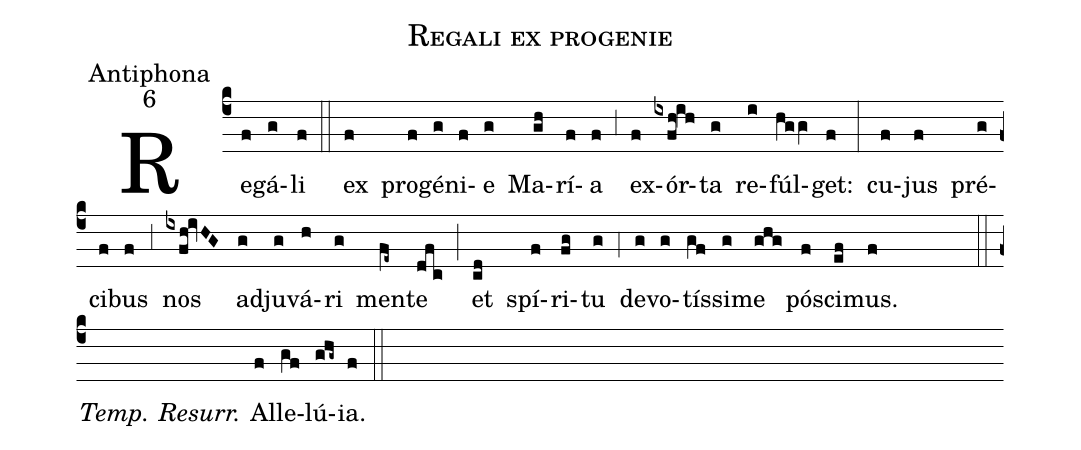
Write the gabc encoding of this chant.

name:Regali ex progenie;
office-part:Antiphona;
mode:6;
%%
(c4) Re(f)gá(g)li(f) (::) ex(f) pro(f)gé(g)ni(f)e(g) Ma(gh)rí(f)a(f) (;3) ex(f)ór(ixfh!ih)ta(g) re(i)fúl(hg/gV)get:(f) (:) cu(f)jus(f) pré(g)ci(f)bus(f) (;3) nos(ixfh!ivHG) ad(g)ju(g)vá(h)ri(g) men(fe~)te(dfc) (;) et(cd) spí(f)ri(fg)tu(g) (;4) de(g)vo(g)tís(gf)si(g)me(ghg) pó(f)sci(ef)mus.(f) (::) <i>Temp. Resurr.</i> {A}l(f)le(gf)lú(ghg~)ia.(f) (::)
